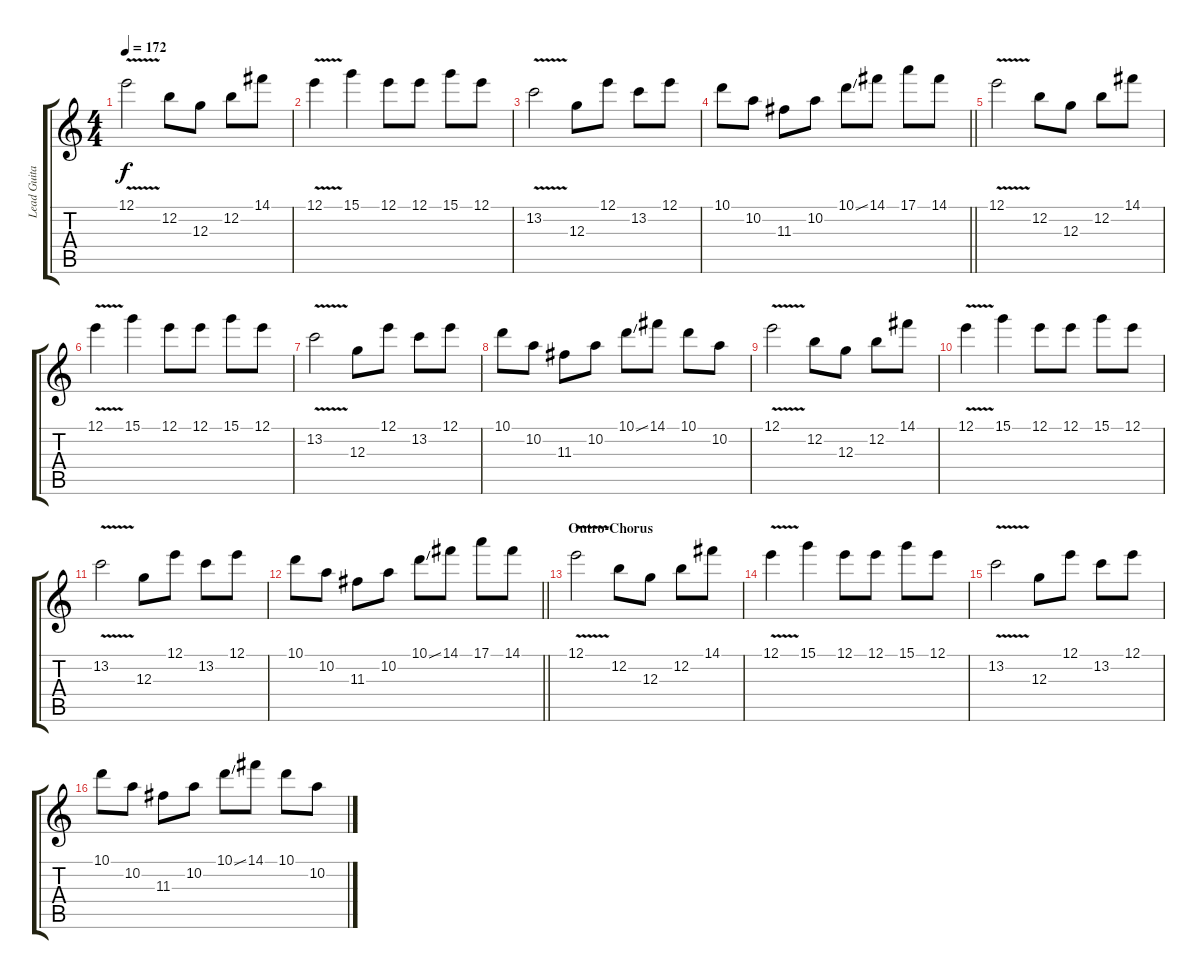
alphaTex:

\track ("Lead Guitar" "Lead Guita") {instrument electricguitarjazz}
\staff {score tabs}
\tuning (E4 B3 G3 D3 A2 E2) {hide}
\ts (4 4)
\tempo 172
\clef g2
\ks c
12.1{v}.2{dy f} 12.2.8 12.3.8 12.2.8 14.1.8 |
12.1{v}.4 15.1.4 12.1.8 12.1.8 15.1.8 12.1.8 |
13.2{v}.2 12.3.8 12.1.8 13.2.8 12.1.8 |
\barLineRight lightlight
10.1.8 10.2.8 11.3.8 10.2.8 10.1{ss}.8 14.1.8 17.1.8 14.1.8 |
12.1{v}.2 12.2.8 12.3.8 12.2.8 14.1.8 |
12.1{v}.4 15.1.4 12.1.8 12.1.8 15.1.8 12.1.8 |
13.2{v}.2 12.3.8 12.1.8 13.2.8 12.1.8 |
10.1.8 10.2.8 11.3.8 10.2.8 10.1{ss}.8 14.1.8 10.1.8 10.2.8 |
12.1{v}.2 12.2.8 12.3.8 12.2.8 14.1.8 |
12.1{v}.4 15.1.4 12.1.8 12.1.8 15.1.8 12.1.8 |
13.2{v}.2 12.3.8 12.1.8 13.2.8 12.1.8 |
\barLineRight lightlight
10.1.8 10.2.8 11.3.8 10.2.8 10.1{ss}.8 14.1.8 17.1.8 14.1.8 |
\section ("" "Outro-Chorus")
12.1{v}.2 12.2.8 12.3.8 12.2.8 14.1.8 |
12.1{v}.4 15.1.4 12.1.8 12.1.8 15.1.8 12.1.8 |
13.2{v}.2 12.3.8 12.1.8 13.2.8 12.1.8 |
10.1.8 10.2.8 11.3.8 10.2.8 10.1{ss}.8 14.1.8 10.1.8 10.2.8
